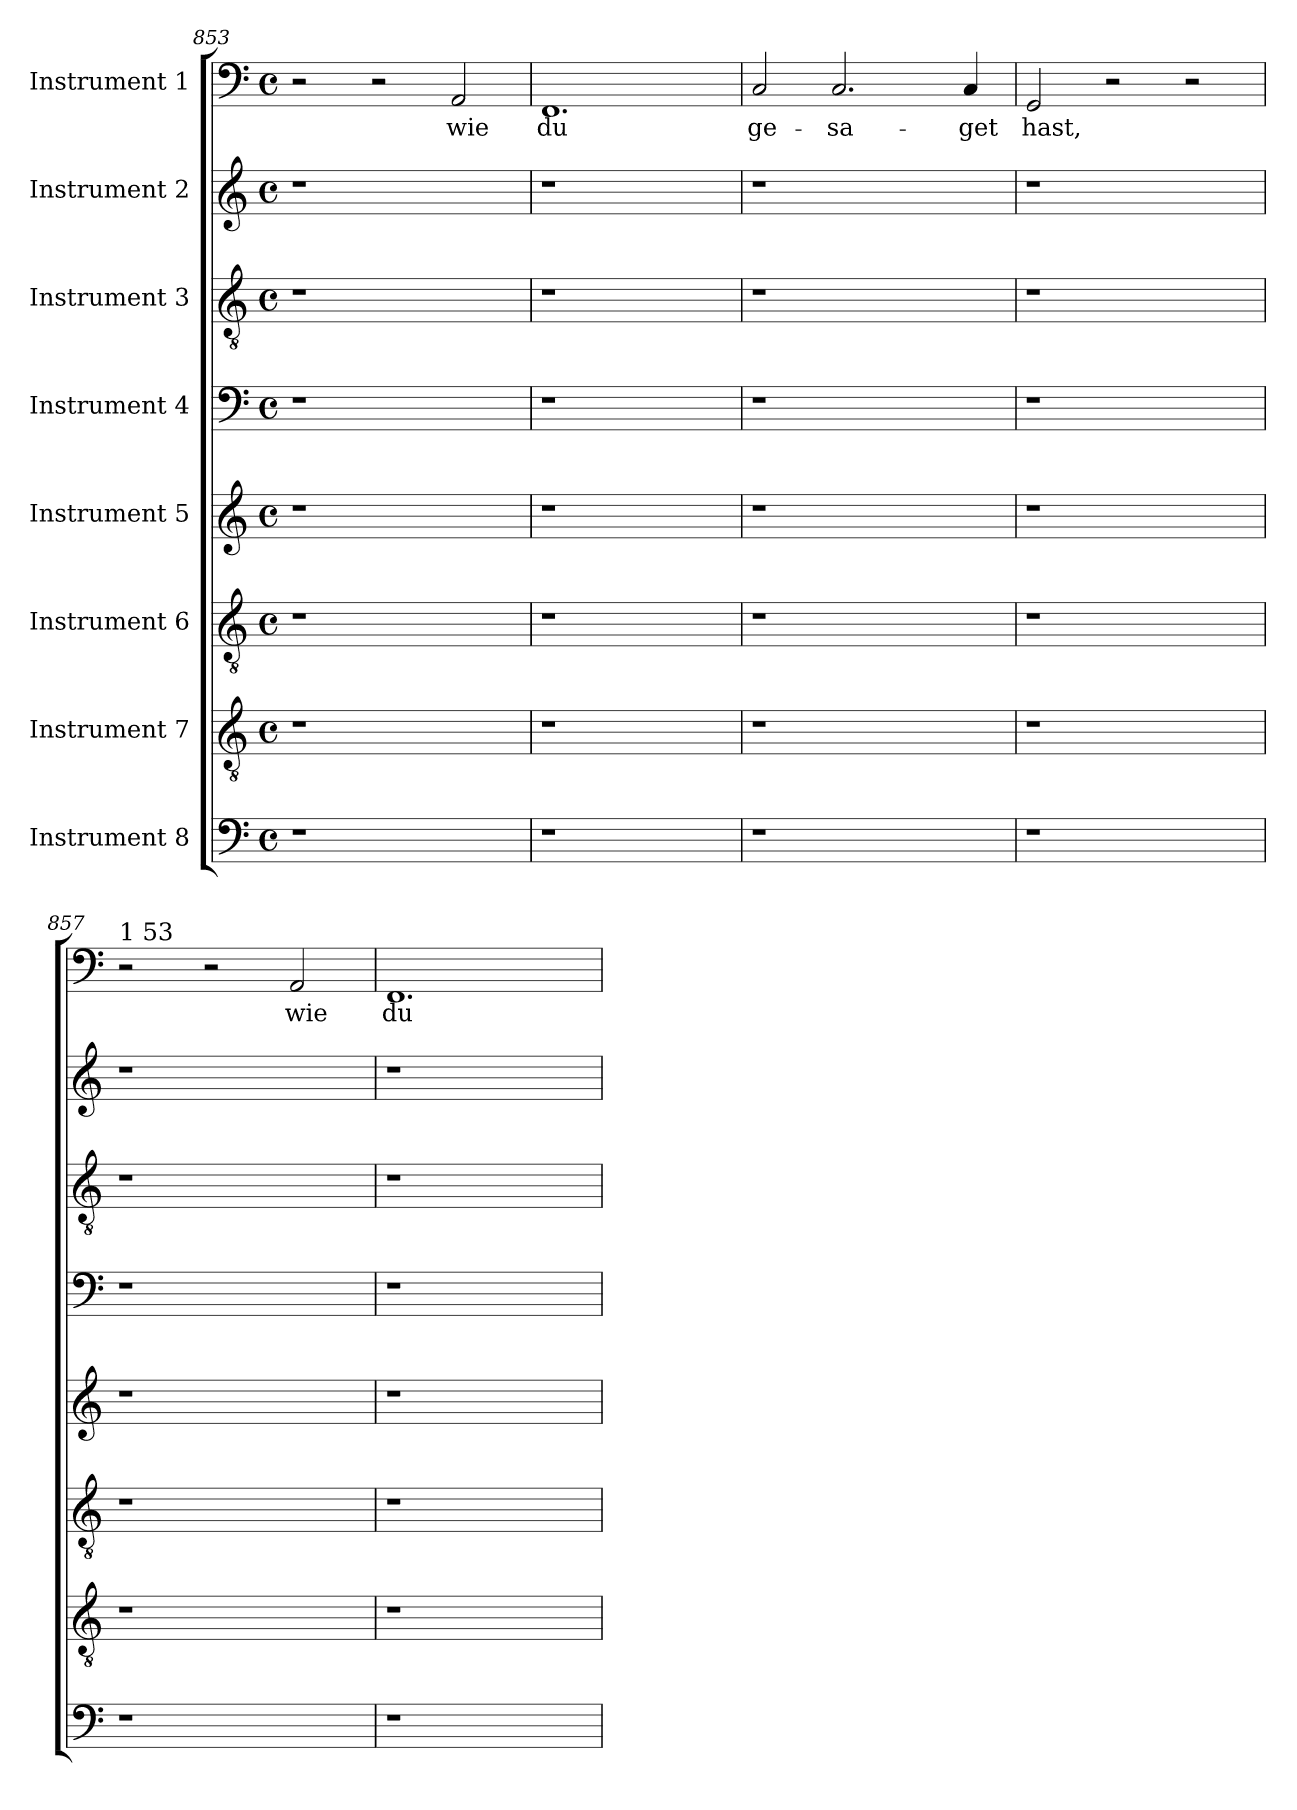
**kern	**kern	**kern	**kern	**kern	**kern	**kern	**kern	**text
*part8	*part7	*part6	*part5	*part4	*part3	*part2	*part1	*part1
*staff8	*staff7	*staff6	*staff5	*staff4	*staff3	*staff2	*staff1	*staff1
*I"Instrument 8	*I"Instrument 7	*I"Instrument 6	*I"Instrument 5	*I"Instrument 4	*I"Instrument 3	*I"Instrument 2	*I"Instrument 1	*
*clefF4	*clefGv2	*clefGv2	*clefG2	*clefF4	*clefGv2	*clefG2	*clefF4	*
*M4/4	*M4/4	*M4/4	*M4/4	*M4/4	*M4/4	*M4/4	*M4/4	*
*met(c)	*met(c)	*met(c)	*met(c)	*met(c)	*met(c)	*met(c)	*met(c)	*
=853	=853	=853	=853	=853	=853	=853	=853	=853
1r	1r	1r	1r	1r	1r	1r	2r	.
.	.	.	.	.	.	.	2r	.
!	!	!	!	!	!	!	!	!LO:LY:b:cj
2ryy	2ryy	2ryy	2ryy	2ryy	2ryy	2ryy	2AA/	wie
=854	=854	=854	=854	=854	=854	=854	=854	=854
!	!	!	!	!	!	!	!	!LO:LY:b:cj
1r	1r	1r	1r	1r	1r	1r	1.FF	du
2ryy	2ryy	2ryy	2ryy	2ryy	2ryy	2ryy	.	.
=855	=855	=855	=855	=855	=855	=855	=855	=855
!	!	!	!	!	!	!	!	!LO:LY:b:cj
1r	1r	1r	1r	1r	1r	1r	2C/	ge-
!	!	!	!	!	!	!	!	!LO:LY:b:cj
.	.	.	.	.	.	.	2.C/	-sa-
2ryy	2ryy	2ryy	2ryy	2ryy	2ryy	2ryy	.	.
!	!	!	!	!	!	!	!	!LO:LY:b:cj
.	.	.	.	.	.	.	4C/	-get
=856	=856	=856	=856	=856	=856	=856	=856	=856
!	!	!	!	!	!	!	!	!LO:LY:b:cj
1r	1r	1r	1r	1r	1r	1r	2GG/	hast,
.	.	.	.	.	.	.	2r	.
2ryy	2ryy	2ryy	2ryy	2ryy	2ryy	2ryy	2r	.
!!LO:LB:g=z
=857	=857	=857	=857	=857	=857	=857	=857	=857
!	!	!	!	!	!	!	!LO:TX:a:t=1 53	!
1r	1r	1r	1r	1r	1r	1r	2r	.
.	.	.	.	.	.	.	2r	.
!	!	!	!	!	!	!	!	!LO:LY:b:cj
2ryy	2ryy	2ryy	2ryy	2ryy	2ryy	2ryy	2AA/	wie
=858	=858	=858	=858	=858	=858	=858	=858	=858
!	!	!	!	!	!	!	!	!LO:LY:b:cj
1r	1r	1r	1r	1r	1r	1r	1.FF	du
2ryy	2ryy	2ryy	2ryy	2ryy	2ryy	2ryy	.	.
=	=	=	=	=	=	=	=	=
*-	*-	*-	*-	*-	*-	*-	*-	*-
